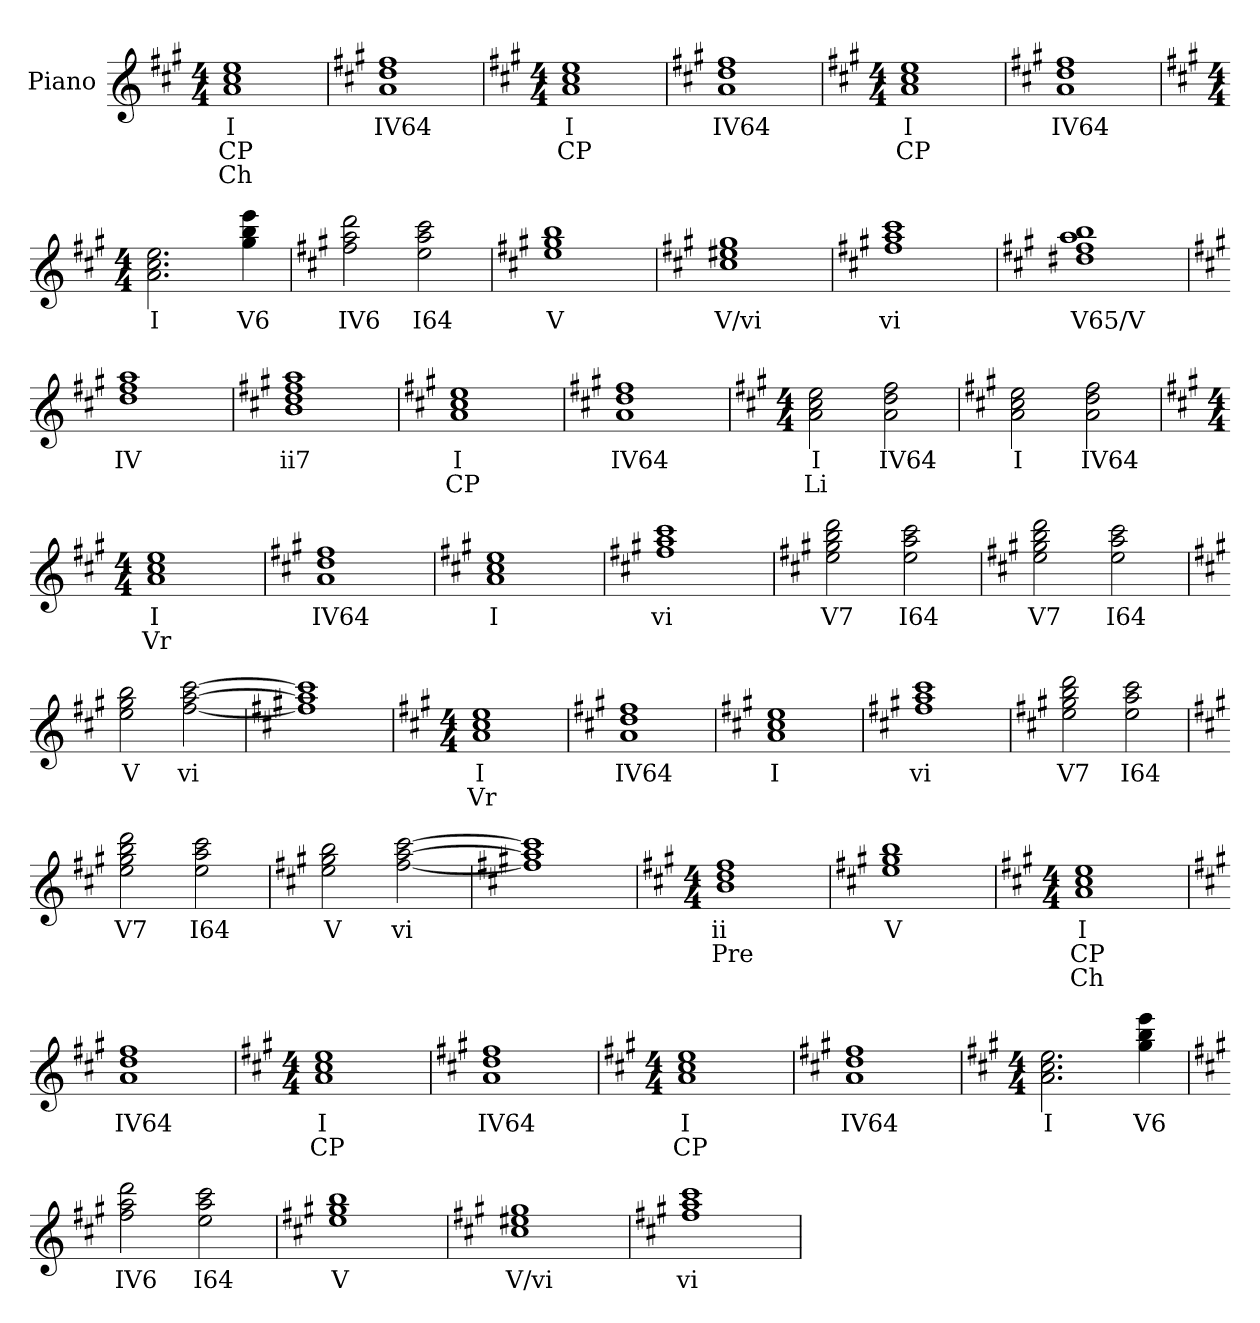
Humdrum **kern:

**kern	**text	**text	**text
*part1	*part1	*part1	*part1
*staff1	*staff1	*staff1	*staff1
*I"Piano	*	*	*
*I'Pno	*	*	*
*k[f#c#g#]	*	*	*
*A:	*	*	*
*M4/4	*	*	*
=	=	=	=
1a 1cc# 1ee	I	CP	Ch
=	=	=	=
*k[f#c#g#]	*	*	*
*A:	*	*	*
1a 1dd 1ff#	IV64	.	.
=	=	=	=
*k[f#c#g#]	*	*	*
*A:	*	*	*
*M4/4	*	*	*
1a 1cc# 1ee	I	CP	.
=	=	=	=
*k[f#c#g#]	*	*	*
*A:	*	*	*
1a 1dd 1ff#	IV64	.	.
=	=	=	=
*k[f#c#g#]	*	*	*
*A:	*	*	*
*M4/4	*	*	*
1a 1cc# 1ee	I	CP	.
=	=	=	=
*k[f#c#g#]	*	*	*
*A:	*	*	*
1a 1dd 1ff#	IV64	.	.
=	=	=	=
*k[f#c#g#]	*	*	*
*A:	*	*	*
*M4/4	*	*	*
2.a 2.cc# 2.ee	I	.	.
4gg# 4bb 4eee	V6	.	.
=	=	=	=
*k[f#c#g#]	*	*	*
*A:	*	*	*
2ff# 2aa 2ddd	IV6	.	.
2ee 2aa 2ccc#	I64	.	.
=	=	=	=
*k[f#c#g#]	*	*	*
*A:	*	*	*
1ee 1gg# 1bb	V	.	.
=	=	=	=
*k[f#c#g#]	*	*	*
*A:	*	*	*
1cc# 1ee#X 1gg#	V/vi	.	.
=	=	=	=
*k[f#c#g#]	*	*	*
*A:	*	*	*
1ff# 1aa 1ccc#	vi	.	.
=	=	=	=
*k[f#c#g#]	*	*	*
*A:	*	*	*
1dd#X 1ff# 1aa 1bb	V65/V	.	.
=	=	=	=
*k[f#c#g#]	*	*	*
*A:	*	*	*
1dd 1ff# 1aa	IV	.	.
=	=	=	=
*k[f#c#g#]	*	*	*
*A:	*	*	*
1b 1dd 1ff# 1aa	ii7	.	.
=	=	=	=
*k[f#c#g#]	*	*	*
*A:	*	*	*
1a 1cc# 1ee	I	CP	.
=	=	=	=
*k[f#c#g#]	*	*	*
*A:	*	*	*
1a 1dd 1ff#	IV64	.	.
=	=	=	=
*k[f#c#g#]	*	*	*
*A:	*	*	*
*M4/4	*	*	*
2a 2cc# 2ee	I	Li	.
2a 2dd 2ff#	IV64	.	.
=	=	=	=
*k[f#c#g#]	*	*	*
*A:	*	*	*
2a 2cc# 2ee	I	.	.
2a 2dd 2ff#	IV64	.	.
=	=	=	=
*k[f#c#g#]	*	*	*
*A:	*	*	*
*M4/4	*	*	*
1a 1cc# 1ee	I	Vr	.
=	=	=	=
*k[f#c#g#]	*	*	*
*A:	*	*	*
1a 1dd 1ff#	IV64	.	.
=	=	=	=
*k[f#c#g#]	*	*	*
*A:	*	*	*
1a 1cc# 1ee	I	.	.
=	=	=	=
*k[f#c#g#]	*	*	*
*A:	*	*	*
1ff# 1aa 1ccc#	vi	.	.
=	=	=	=
*k[f#c#g#]	*	*	*
*A:	*	*	*
2ee 2gg# 2bb 2ddd	V7	.	.
2ee 2aa 2ccc#	I64	.	.
=	=	=	=
*k[f#c#g#]	*	*	*
*A:	*	*	*
2ee 2gg# 2bb 2ddd	V7	.	.
2ee 2aa 2ccc#	I64	.	.
=	=	=	=
*k[f#c#g#]	*	*	*
*A:	*	*	*
2ee 2gg# 2bb	V	.	.
[2ff# [2aa [2ccc#	vi	.	.
=	=	=	=
*k[f#c#g#]	*	*	*
*A:	*	*	*
1ff#] 1aa] 1ccc#]	.	.	.
=	=	=	=
*k[f#c#g#]	*	*	*
*A:	*	*	*
*M4/4	*	*	*
1a 1cc# 1ee	I	Vr	.
=	=	=	=
*k[f#c#g#]	*	*	*
*A:	*	*	*
1a 1dd 1ff#	IV64	.	.
=	=	=	=
*k[f#c#g#]	*	*	*
*A:	*	*	*
1a 1cc# 1ee	I	.	.
=	=	=	=
*k[f#c#g#]	*	*	*
*A:	*	*	*
1ff# 1aa 1ccc#	vi	.	.
=	=	=	=
*k[f#c#g#]	*	*	*
*A:	*	*	*
2ee 2gg# 2bb 2ddd	V7	.	.
2ee 2aa 2ccc#	I64	.	.
=	=	=	=
*k[f#c#g#]	*	*	*
*A:	*	*	*
2ee 2gg# 2bb 2ddd	V7	.	.
2ee 2aa 2ccc#	I64	.	.
=	=	=	=
*k[f#c#g#]	*	*	*
*A:	*	*	*
2ee 2gg# 2bb	V	.	.
[2ff# [2aa [2ccc#	vi	.	.
=	=	=	=
*k[f#c#g#]	*	*	*
*A:	*	*	*
1ff#] 1aa] 1ccc#]	.	.	.
=	=	=	=
*k[f#c#g#]	*	*	*
*A:	*	*	*
*M4/4	*	*	*
1b 1dd 1ff#	ii	Pre	.
=	=	=	=
*k[f#c#g#]	*	*	*
*A:	*	*	*
1ee 1gg# 1bb	V	.	.
=	=	=	=
*k[f#c#g#]	*	*	*
*A:	*	*	*
*M4/4	*	*	*
1a 1cc# 1ee	I	CP	Ch
=	=	=	=
*k[f#c#g#]	*	*	*
*A:	*	*	*
1a 1dd 1ff#	IV64	.	.
=	=	=	=
*k[f#c#g#]	*	*	*
*A:	*	*	*
*M4/4	*	*	*
1a 1cc# 1ee	I	CP	.
=	=	=	=
*k[f#c#g#]	*	*	*
*A:	*	*	*
1a 1dd 1ff#	IV64	.	.
=	=	=	=
*k[f#c#g#]	*	*	*
*A:	*	*	*
*M4/4	*	*	*
1a 1cc# 1ee	I	CP	.
=	=	=	=
*k[f#c#g#]	*	*	*
*A:	*	*	*
1a 1dd 1ff#	IV64	.	.
=	=	=	=
*k[f#c#g#]	*	*	*
*A:	*	*	*
*M4/4	*	*	*
2.a 2.cc# 2.ee	I	.	.
4gg# 4bb 4eee	V6	.	.
=	=	=	=
*k[f#c#g#]	*	*	*
*A:	*	*	*
2ff# 2aa 2ddd	IV6	.	.
2ee 2aa 2ccc#	I64	.	.
=	=	=	=
*k[f#c#g#]	*	*	*
*A:	*	*	*
1ee 1gg# 1bb	V	.	.
=	=	=	=
*k[f#c#g#]	*	*	*
*A:	*	*	*
1cc# 1ee#X 1gg#	V/vi	.	.
=	=	=	=
*k[f#c#g#]	*	*	*
*A:	*	*	*
1ff# 1aa 1ccc#	vi	.	.
=	=	=	=
*-	*-	*-	*-
